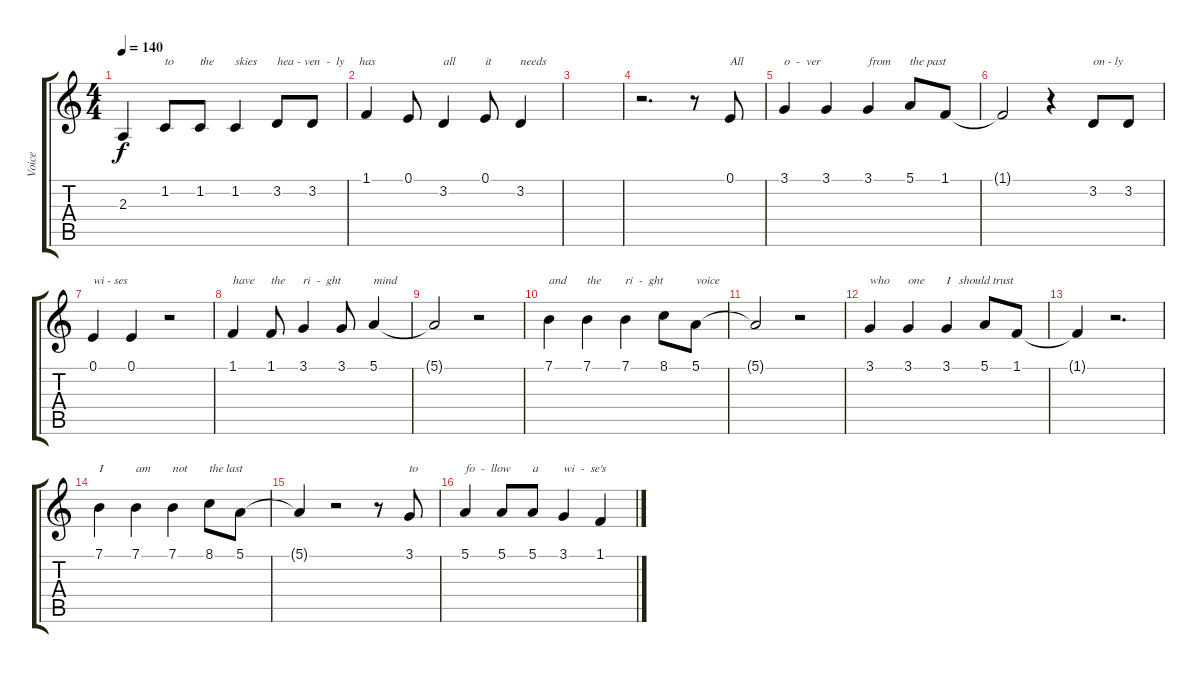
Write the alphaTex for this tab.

\track ("Voice" "Voice") {instrument cello}
\staff {score tabs}
\tuning (E4 B3 G3 D3 A2 E2) {hide}
\ts (4 4)
\tempo 140
\clef g2
\ks c
2.3.4{dy f} 1.2.8{txt "to"} 1.2.8{txt "the"} 1.2.4{txt "skies"} 3.2.8{txt "hea - ven  -  ly     has"} 3.2.8 |
1.1.4 0.1.8 3.2.4{txt "all"} 0.1.8{txt "it"} 3.2.4{txt "needs"} |
|
r.2{d} r.8 0.1.8{txt "All"} |
3.1.4{txt "o  -  ver"} 3.1.4 3.1.4{txt "from"} 5.1.8{txt "the past"} 1.1.8 |
1.1{t}.2 r.4 3.2.8{txt "on - ly"} 3.2.8 |
0.1.4{txt "wi - ses"} 0.1.4 r.2 |
1.1.4{txt "have"} 1.1.8{txt "the"} 3.1.4{txt "ri  -  ght"} 3.1.8 5.1.4{txt "mind"} |
5.1{t}.2 r.2 |
7.1.4{txt "and"} 7.1.4{txt "the"} 7.1.4{txt "ri  -  ght"} 8.1.8 5.1.8{txt "voice"} |
5.1{t}.2 r.2 |
3.1.4{txt "who"} 3.1.4{txt "one"} 3.1.4{txt "I   should trust"} 5.1.8 1.1.8 |
1.1{t}.4 r.2{d} |
7.1.4{txt "I"} 7.1.4{txt "am"} 7.1.4{txt "not"} 8.1.8{txt "the last"} 5.1.8 |
5.1{t}.4 r.2 r.8 3.1.8{txt "to"} |
5.1.4{txt "fo  -  llow"} 5.1.8 5.1.8{txt "a"} 3.1.4{txt "wi  -  se's"} 1.1.4
